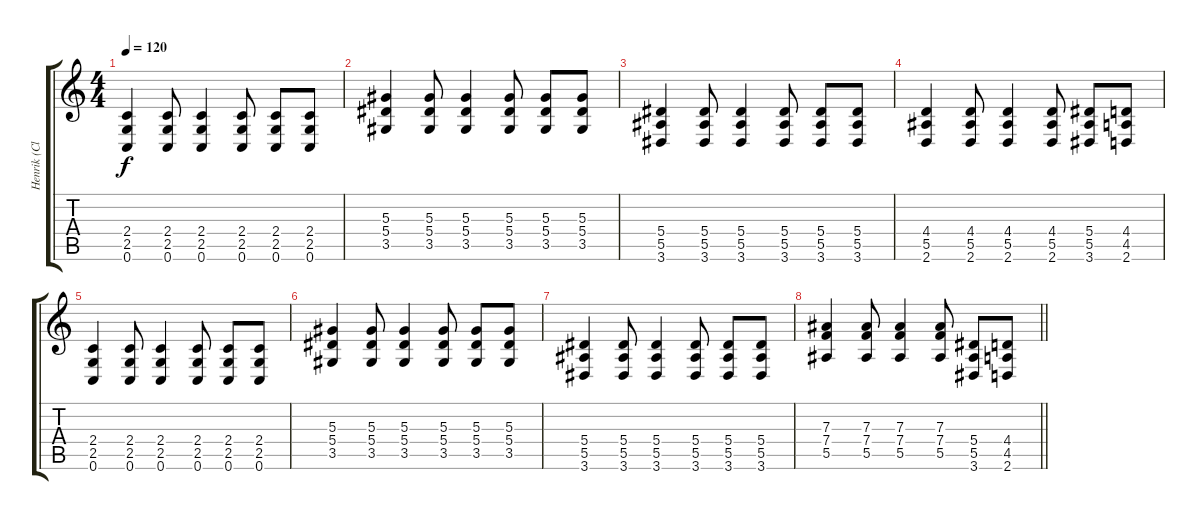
\track ("Henrik (Clean)" "Henrik (Cl") {instrument acousticguitarnylon}
\staff {score tabs}
\tuning (C4 G3 Eb3 Bb2 F2 C2) {hide}
\ts (4 4)
\tempo 120
\clef g2
\ks c
(2.4 2.5 0.6).4{dy f} (2.4 2.5 0.6).8 (2.4 2.5 0.6).4 (2.4 2.5 0.6).8 (2.4 2.5 0.6).8 (2.4 2.5 0.6).8 |
(5.3 5.4 3.5).4 (5.3 5.4 3.5).8 (5.3 5.4 3.5).4 (5.3 5.4 3.5).8 (5.3 5.4 3.5).8 (5.3 5.4 3.5).8 |
(5.4 5.5 3.6).4 (5.4 5.5 3.6).8 (5.4 5.5 3.6).4 (5.4 5.5 3.6).8 (5.4 5.5 3.6).8 (5.4 5.5 3.6).8 |
(4.4 5.5 2.6).4 (4.4 5.5 2.6).8 (4.4 5.5 2.6).4 (4.4 5.5 2.6).8 (5.4 5.5 3.6).8 (4.4 4.5 2.6).8 |
(2.4 2.5 0.6).4 (2.4 2.5 0.6).8 (2.4 2.5 0.6).4 (2.4 2.5 0.6).8 (2.4 2.5 0.6).8 (2.4 2.5 0.6).8 |
(5.3 5.4 3.5).4 (5.3 5.4 3.5).8 (5.3 5.4 3.5).4 (5.3 5.4 3.5).8 (5.3 5.4 3.5).8 (5.3 5.4 3.5).8 |
(5.4 5.5 3.6).4 (5.4 5.5 3.6).8 (5.4 5.5 3.6).4 (5.4 5.5 3.6).8 (5.4 5.5 3.6).8 (5.4 5.5 3.6).8 |
\barLineRight lightlight
(7.3 7.4 5.5).4 (7.3 7.4 5.5).8 (7.3 7.4 5.5).4 (7.3 7.4 5.5).8 (5.4 5.5 3.6).8 (4.4 4.5 2.6).8
